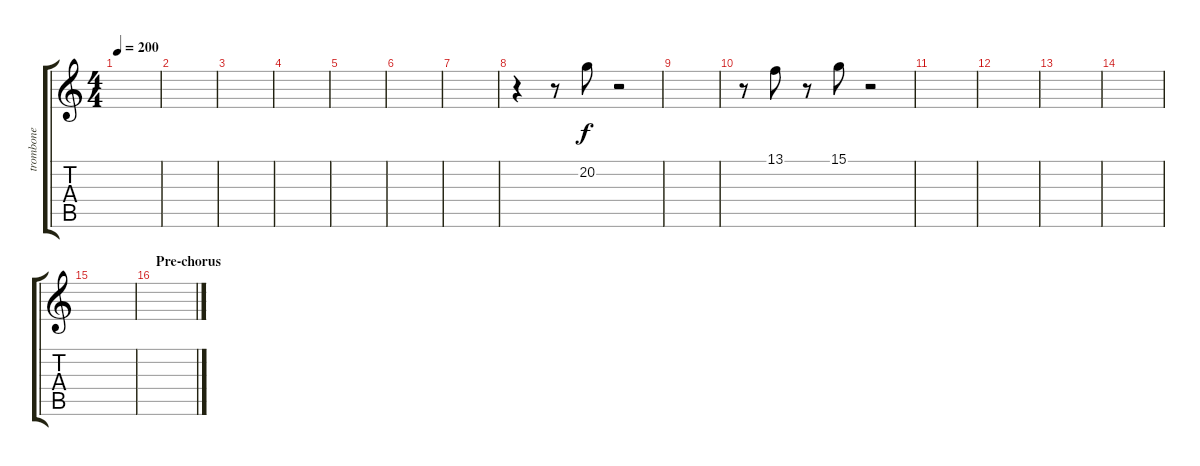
\track ("trombone" "trombone") {instrument trombone}
\staff {score tabs}
\tuning (E4 B3 G3 D3 A2 E2) {hide}
\ts (4 4)
\tempo 200
\clef g2
\ks c
|
|
|
|
|
|
|
r.4 r.8 20.2.8 r.2 |
|
r.8 13.1.8 r.8 15.1.8 r.2 |
|
|
|
|
|
\section ("" "Pre-chorus")
